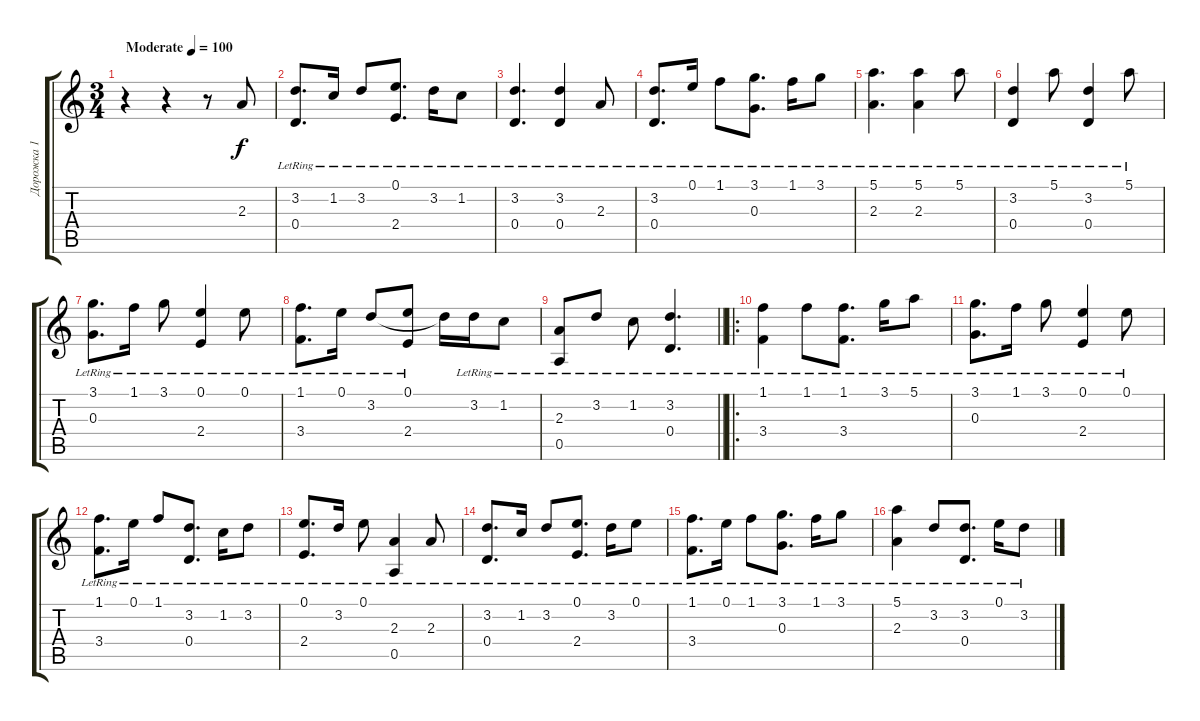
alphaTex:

\track ("Дорожка 1" "Дорожка 1") {instrument acousticguitarnylon}
\staff {score tabs}
\tuning (E4 B3 G3 D3 A2 E2) {hide}
\ts (3 4)
\tempo (100 "Moderate")
\clef g2
\ks c
r.4{dy f instrument acousticguitarnylon} r.4 r.8 2.3.8 |
(3.2{lr} 0.4{lr}).8{d} 1.2{lr}.16 3.2{lr}.8 (0.1{lr} 2.4{lr}).8{d} 3.2{lr}.16 1.2{lr}.8 |
(3.2{lr} 0.4{lr}).4{d} (3.2{lr} 0.4{lr}).4 2.3{lr}.8 |
(3.2{lr} 0.4{lr}).8{d} 0.1{lr}.16 1.1{lr}.8 (3.1{lr} 0.3{lr}).8{d} 1.1{lr}.16 3.1{lr}.8 |
(5.1{lr} 2.3{lr}).4{d} (5.1{lr} 2.3{lr}).4 5.1{lr}.8 |
(3.2{lr} 0.4{lr}).4 5.1{lr}.8 (3.2{lr} 0.4{lr}).4 5.1{lr}.8 |
(3.1{lr} 0.3{lr}).8{d} 1.1{lr}.16 3.1{lr}.8 (0.1{lr} 2.4{lr}).4 0.1{lr}.8 |
(1.1{lr} 3.4{lr}).8{d} 0.1{lr}.16 3.2{lr}.8 (0.1{lr} 2.4{lr}).8 3.2{t}.16 3.2{lr}.16 1.2{lr}.8 |
\barLineRight lightlight
(2.3{lr} 0.5).8 3.2{lr}.8 1.2{lr}.8 (3.2{lr} 0.4).4{d} |
\ro
(1.1{lr} 3.4{lr}).4 1.1{lr}.8 (1.1{lr} 3.4{lr}).8{d} 3.1{lr}.16 5.1{lr}.8 |
(3.1{lr} 0.3{lr}).8{d} 1.1{lr}.16 3.1{lr}.8 (0.1{lr} 2.4{lr}).4 0.1{lr}.8 |
(1.1{lr} 3.4{lr}).8{d} 0.1{lr}.16 1.1{lr}.8 (3.2{lr} 0.4{lr}).8{d} 1.2{lr}.16 3.2{lr}.8 |
(0.1{lr} 2.4{lr}).8{d} 3.2{lr}.16 0.1{lr}.8 (2.3{lr} 0.5{lr}).4 2.3{lr}.8 |
(3.2{lr} 0.4{lr}).8{d} 1.2{lr}.16 3.2{lr}.8 (0.1{lr} 2.4{lr}).8{d} 3.2{lr}.16 0.1{lr}.8 |
(1.1{lr} 3.4{lr}).8{d} 0.1{lr}.16 1.1{lr}.8 (3.1{lr} 0.3{lr}).8{d} 1.1{lr}.16 3.1{lr}.8 |
(5.1{lr} 2.3{lr}).4 3.2{lr}.8 (3.2{lr} 0.4{lr}).8{d} 0.1{lr}.16 3.2{lr}.8
